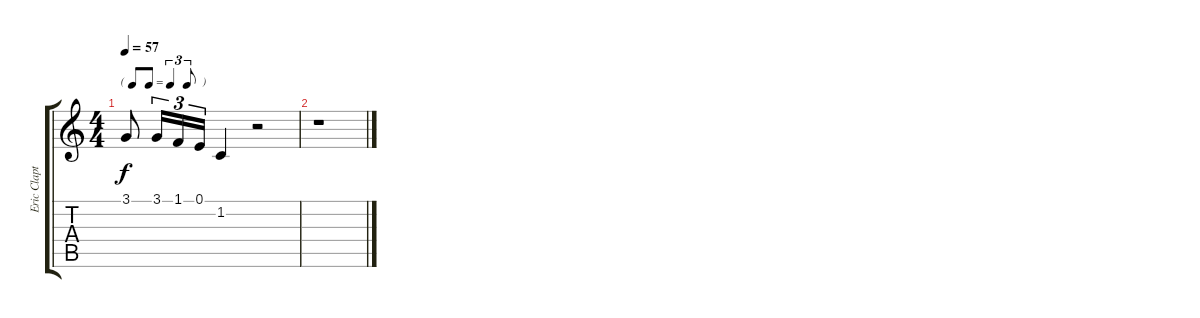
\track ("Eric Clapton Voice" "Eric Clapt") {instrument bassoon}
\staff {score tabs}
\tuning (E4 B3 G3 D3 A2 E2) {hide}
\ts (4 4)
\tf triplet8th
\tempo 57
\clef g2
\ks c
3.1.8{dy f} 3.1.16{tu (3 2)} 1.1.16{tu (3 2)} 0.1.16{tu (3 2)} 1.2.4 r.2 |
r.1
